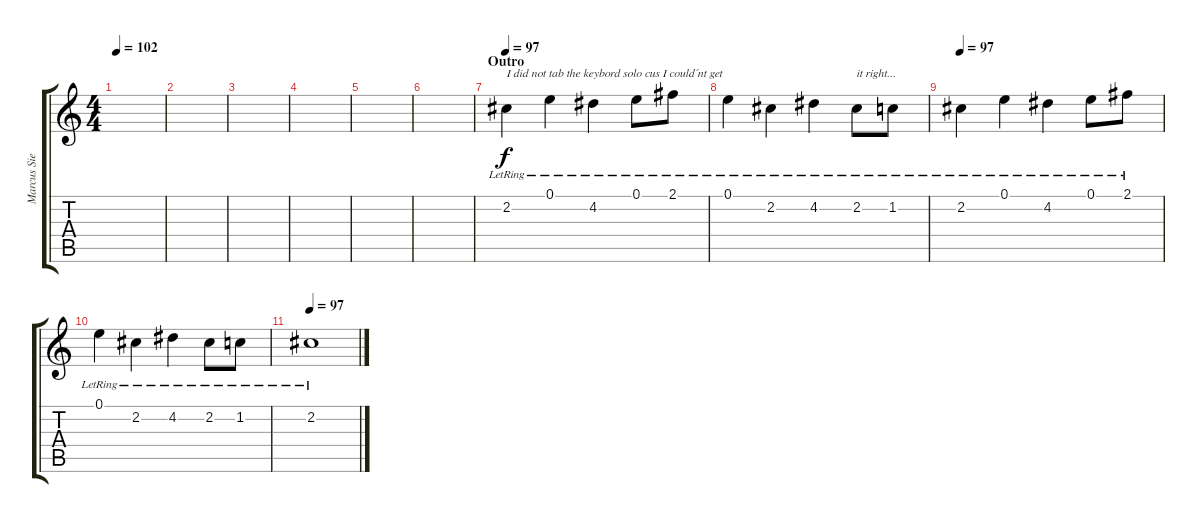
\track ("Marcus Siepen" "Marcus Sie") {instrument acousticguitarsteel}
\staff {score tabs}
\tuning (E4 B3 G3 D3 A2 E2) {hide}
\ts (4 4)
\tempo 102
\clef g2
\ks c
|
|
|
|
|
|
\section ("" "Outro")
\tempo 97
2.2{lr}.4{txt "I did not tab the keybord solo cus I could´nt get"} 0.1{lr}.4 4.2{lr}.4 0.1{lr}.8 2.1{lr}.8 |
0.1{lr}.4 2.2{lr}.4 4.2{lr}.4 2.2{lr}.8{txt "it right..."} 1.2{lr}.8 |
\tempo 97
2.2{lr}.4 0.1{lr}.4 4.2{lr}.4 0.1{lr}.8 2.1{lr}.8 |
0.1{lr}.4 2.2{lr}.4 4.2{lr}.4 2.2{lr}.8 1.2{lr}.8 |
\tempo 97
2.2{lr}.1
